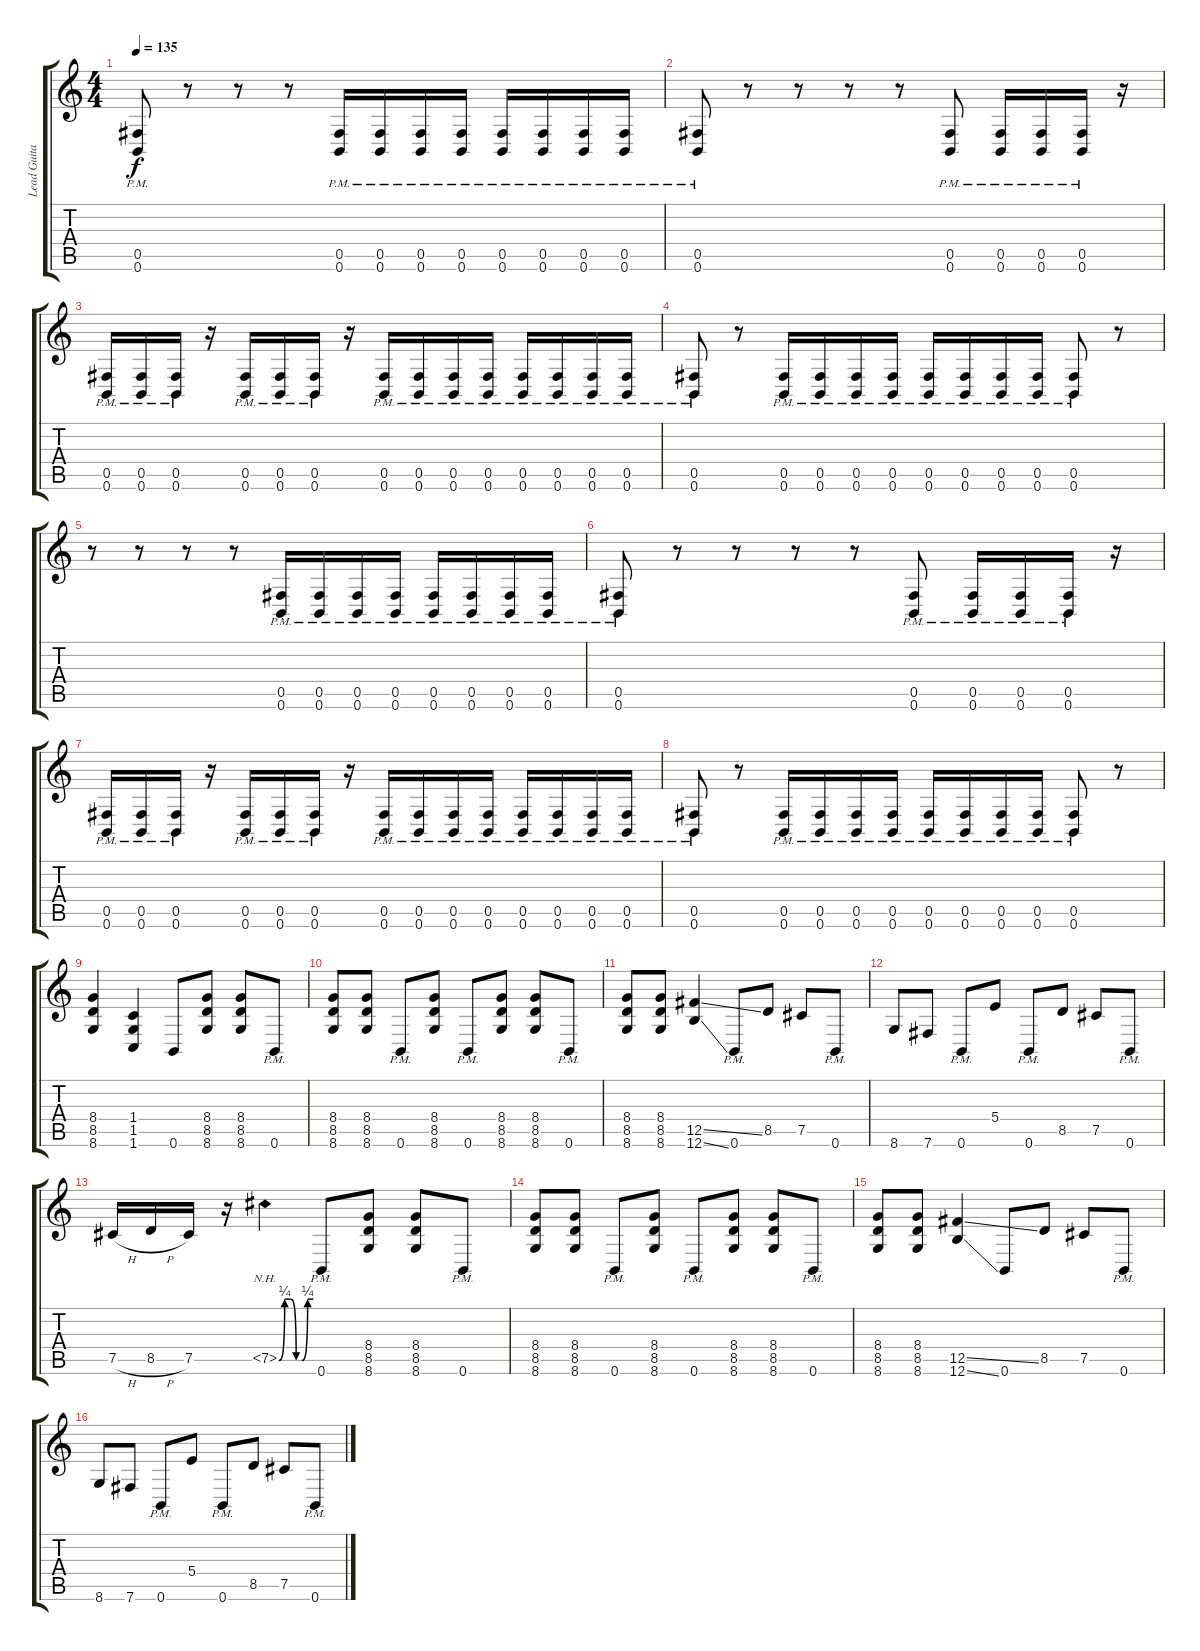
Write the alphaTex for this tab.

\track ("Lead Guitar (Chris)" "Lead Guita") {instrument distortionguitar}
\staff {score tabs}
\tuning (Db4 Ab3 E3 B2 Gb2 B1) {hide}
\ts (4 4)
\tempo 135
\clef g2
\ks c
(0.5{pm} 0.6{pm}).8{dy f} r.8 r.8 r.8 (0.5{pm} 0.6{pm}).16 (0.5{pm} 0.6{pm}).16 (0.5{pm} 0.6{pm}).16 (0.5{pm} 0.6{pm}).16 (0.5{pm} 0.6{pm}).16 (0.5{pm} 0.6{pm}).16 (0.5{pm} 0.6{pm}).16 (0.5{pm} 0.6{pm}).16 |
(0.5{pm} 0.6{pm}).8 r.8 r.8 r.8 r.8 (0.5{pm} 0.6{pm}).8 (0.5{pm} 0.6{pm}).16 (0.5{pm} 0.6{pm}).16 (0.5{pm} 0.6{pm}).16 r.16 |
(0.5{pm} 0.6{pm}).16 (0.5{pm} 0.6{pm}).16 (0.5{pm} 0.6{pm}).16 r.16 (0.5{pm} 0.6{pm}).16 (0.5{pm} 0.6{pm}).16 (0.5{pm} 0.6{pm}).16 r.16 (0.5{pm} 0.6{pm}).16 (0.5{pm} 0.6{pm}).16 (0.5{pm} 0.6{pm}).16 (0.5{pm} 0.6{pm}).16 (0.5{pm} 0.6{pm}).16 (0.5{pm} 0.6{pm}).16 (0.5{pm} 0.6{pm}).16 (0.5{pm} 0.6{pm}).16 |
(0.5{pm} 0.6{pm}).8 r.8 (0.5{pm} 0.6{pm}).16 (0.5{pm} 0.6{pm}).16 (0.5{pm} 0.6{pm}).16 (0.5{pm} 0.6{pm}).16 (0.5{pm} 0.6{pm}).16 (0.5{pm} 0.6{pm}).16 (0.5{pm} 0.6{pm}).16 (0.5{pm} 0.6{pm}).16 (0.5{pm} 0.6{pm}).8 r.8 |
r.8 r.8 r.8 r.8 (0.5{pm} 0.6{pm}).16 (0.5{pm} 0.6{pm}).16 (0.5{pm} 0.6{pm}).16 (0.5{pm} 0.6{pm}).16 (0.5{pm} 0.6{pm}).16 (0.5{pm} 0.6{pm}).16 (0.5{pm} 0.6{pm}).16 (0.5{pm} 0.6{pm}).16 |
(0.5{pm} 0.6{pm}).8 r.8 r.8 r.8 r.8 (0.5{pm} 0.6{pm}).8 (0.5{pm} 0.6{pm}).16 (0.5{pm} 0.6{pm}).16 (0.5{pm} 0.6{pm}).16 r.16 |
(0.5{pm} 0.6{pm}).16 (0.5{pm} 0.6{pm}).16 (0.5{pm} 0.6{pm}).16 r.16 (0.5{pm} 0.6{pm}).16 (0.5{pm} 0.6{pm}).16 (0.5{pm} 0.6{pm}).16 r.16 (0.5{pm} 0.6{pm}).16 (0.5{pm} 0.6{pm}).16 (0.5{pm} 0.6{pm}).16 (0.5{pm} 0.6{pm}).16 (0.5{pm} 0.6{pm}).16 (0.5{pm} 0.6{pm}).16 (0.5{pm} 0.6{pm}).16 (0.5{pm} 0.6{pm}).16 |
(0.5{pm} 0.6{pm}).8 r.8 (0.5{pm} 0.6{pm}).16 (0.5{pm} 0.6{pm}).16 (0.5{pm} 0.6{pm}).16 (0.5{pm} 0.6{pm}).16 (0.5{pm} 0.6{pm}).16 (0.5{pm} 0.6{pm}).16 (0.5{pm} 0.6{pm}).16 (0.5{pm} 0.6{pm}).16 (0.5{pm} 0.6{pm}).8 r.8 |
(8.4 8.5 8.6).4 (1.4 1.5 1.6).4 0.6.8 (8.4 8.5 8.6).8 (8.4 8.5 8.6).8 0.6{pm}.8 |
(8.4 8.5 8.6).8 (8.4 8.5 8.6).8 0.6{pm}.8 (8.4 8.5 8.6).8 0.6{pm}.8 (8.4 8.5 8.6).8 (8.4 8.5 8.6).8 0.6{pm}.8 |
(8.4 8.5 8.6).8 (8.4 8.5 8.6).8 (12.5{ss} 12.6{ss}).4 0.6{pm}.8 8.5.8 7.5.8 0.6{pm}.8 |
8.6.8 7.6.8 0.6{pm}.8 5.4.8 0.6{pm}.8 8.5.8 7.5.8 0.6{pm}.8 |
7.5{h}.16 8.5{h}.16 7.5.16 r.16 7.5{be (custom 0 0 10 1 20 1 30 0 40 0 50 1 60 1) nh}.4 0.6{pm}.8 (8.4 8.5 8.6).8 (8.4 8.5 8.6).8 0.6{pm}.8 |
(8.4 8.5 8.6).8 (8.4 8.5 8.6).8 0.6{pm}.8 (8.4 8.5 8.6).8 0.6{pm}.8 (8.4 8.5 8.6).8 (8.4 8.5 8.6).8 0.6{pm}.8 |
(8.4 8.5 8.6).8 (8.4 8.5 8.6).8 (12.5{ss} 12.6{ss}).4 0.6.8 8.5.8 7.5.8 0.6{pm}.8 |
8.6.8 7.6.8 0.6{pm}.8 5.4.8 0.6{pm}.8 8.5.8 7.5.8 0.6{pm}.8
